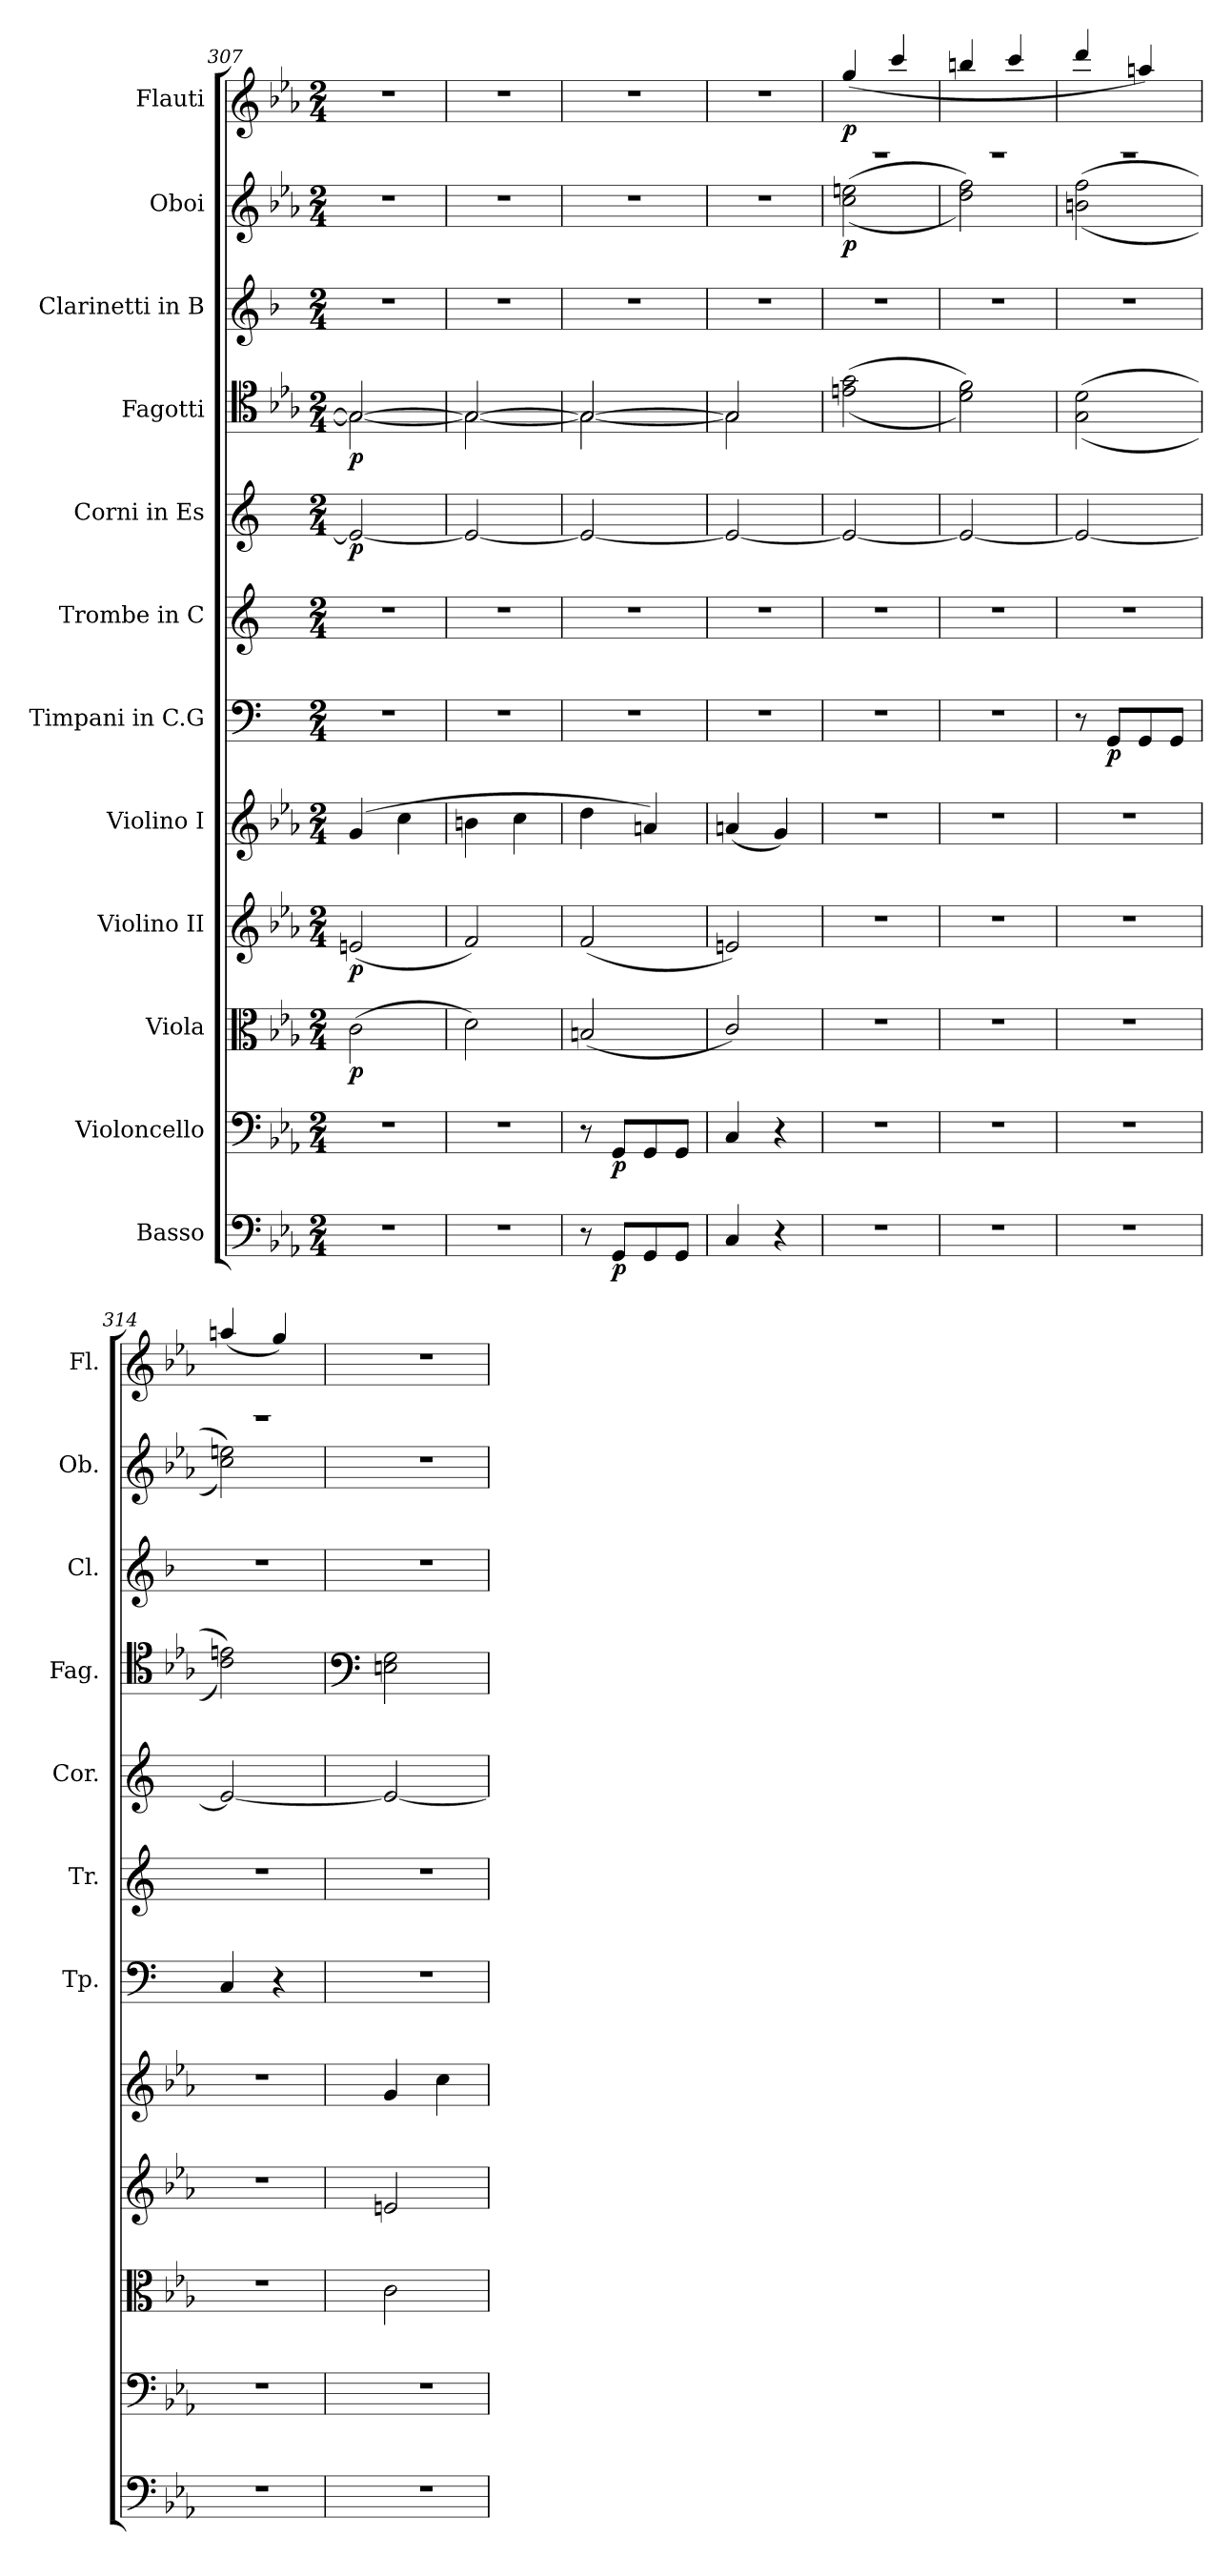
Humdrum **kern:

**kern	**dynam	**kern	**dynam	**kern	**dynam	**kern	**dynam	**kern	**dynam	**kern	**dynam	**kern	**kern	**dynam	**kern	**dynam	**kern	**kern	**dynam	**kern	**dynam
*part12	*part12	*part11	*part11	*part10	*part10	*part9	*part9	*part8	*part8	*part7	*part7	*part6	*part5	*part5	*part4	*part4	*part3	*part2	*part2	*part1	*part1
*staff12	*staff12	*staff11	*staff11	*staff10	*staff10	*staff9	*staff9	*staff8	*staff8	*staff7	*staff7	*staff6	*staff5	*staff5	*staff4	*staff4	*staff3	*staff2	*staff2	*staff1	*staff1
*I"Basso	*	*I"Violoncello	*	*I"Viola	*	*I"Violino II	*	*I"Violino I	*	*I"Timpani in C.G	*	*I"Trombe in C	*I"Corni in Es	*	*I"Fagotti	*	*I"Clarinetti in B	*I"Oboi	*	*I"Flauti	*
*	*	*	*	*	*	*	*	*	*	*I'Tp.	*	*I'Tr.	*I'Cor.	*	*I'Fag.	*	*I'Cl.	*I'Ob.	*	*I'Fl.	*
*clefF4	*	*clefF4	*	*clefC3	*	*clefG2	*	*clefG2	*	*clefF4	*	*clefG2	*clefG2	*	*clefC4	*	*clefG2	*clefG2	*	*clefG2	*
*ITrd7c12	*	*	*	*	*	*	*	*	*	*	*	*	*ITrd5c9	*	*	*	*ITrd1c2	*	*	*	*
*k[b-e-a-]	*	*k[b-e-a-]	*	*k[b-e-a-]	*	*k[b-e-a-]	*	*k[b-e-a-]	*	*k[]	*	*k[]	*k[b-e-a-]	*	*k[b-e-a-]	*	*k[b-e-a-]	*k[b-e-a-]	*	*k[b-e-a-]	*
*M2/4	*	*M2/4	*	*M2/4	*	*M2/4	*	*M2/4	*	*M2/4	*	*M2/4	*M2/4	*	*M2/4	*	*M2/4	*M2/4	*	*M2/4	*
=307	=307	=307	=307	=307	=307	=307	=307	=307	=307	=307	=307	=307	=307	=307	=307	=307	=307	=307	=307	=307	=307
*	*	*	*	*	*	*	*	*	*	*	*	*	*	*	*^	*	*	*	*	*	*
!	!	!	!	!	!LO:DY:b	!	!LO:DY:b	!	!LO:DY:b	!	!	!	!	!LO:DY:b	!	!	!LO:DY:b	!	!	!	!	!
2r	.	2r	.	(2c\	p	(2en/	p	(4g/	other-dynamics	2r	.	2r	2G/_	p	2G/_	2G\_	p	2r	2r	.	2r	.
.	.	.	.	.	.	.	.	4cc\	.	.	.	.	.	.	.	.	.	.	.	.	.	.
=308	=308	=308	=308	=308	=308	=308	=308	=308	=308	=308	=308	=308	=308	=308	=308	=308	=308	=308	=308	=308	=308	=308
2r	.	2r	.	2d\)	.	2f/)	.	4bn\	.	2r	.	2r	2G/_	.	2G/_	2G\_	.	2r	2r	.	2r	.
.	.	.	.	.	.	.	.	4cc\	.	.	.	.	.	.	.	.	.	.	.	.	.	.
=309	=309	=309	=309	=309	=309	=309	=309	=309	=309	=309	=309	=309	=309	=309	=309	=309	=309	=309	=309	=309	=309	=309
8r	.	8r	.	(2Bn/	.	(2f/	.	4dd\	.	2r	.	2r	2G/_	.	2G/_	2G\_	.	2r	2r	.	2r	.
!	!LO:DY:b	!	!LO:DY:b	!	!	!	!	!	!	!	!	!	!	!	!	!	!	!	!	!	!	!
8GGG/L	p	8GG/L	p	.	.	.	.	.	.	.	.	.	.	.	.	.	.	.	.	.	.	.
8GGG/	.	8GG/	.	.	.	.	.	4an/)	.	.	.	.	.	.	.	.	.	.	.	.	.	.
8GGG/J	.	8GG/J	.	.	.	.	.	.	.	.	.	.	.	.	.	.	.	.	.	.	.	.
=310	=310	=310	=310	=310	=310	=310	=310	=310	=310	=310	=310	=310	=310	=310	=310	=310	=310	=310	=310	=310	=310	=310
4CC/	.	4C/	.	2c/)	.	2en/)	.	(4an/	.	2r	.	2r	2G/_	.	2G/]	2G\]	.	2r	2r	.	2r	.
4r	.	4r	.	.	.	.	.	4g/)	.	.	.	.	.	.	.	.	.	.	.	.	.	.
*	*	*	*	*	*	*	*	*	*	*	*	*	*	*	*v	*v	*	*	*	*	*	*
=311	=311	=311	=311	=311	=311	=311	=311	=311	=311	=311	=311	=311	=311	=311	=311	=311	=311	=311	=311	=311	=311
*	*	*	*	*	*	*	*	*	*	*	*	*	*	*	*	*	*	*	*	*^	*
!	!	!	!	!	!	!	!	!	!	!	!	!	!	!	!	!	!	!	!LO:DY:b	!	!	!LO:DY:b
2r	.	2r	.	2r	.	2r	.	2r	.	2r	.	2r	2G/_	.	((2en\ 2g\	.	2r	((2cc\ 2een\	p	2rF	(4gg/	p
.	.	.	.	.	.	.	.	.	.	.	.	.	.	.	.	.	.	.	.	.	4ccc/	.
=312	=312	=312	=312	=312	=312	=312	=312	=312	=312	=312	=312	=312	=312	=312	=312	=312	=312	=312	=312	=312	=312	=312
2r	.	2r	.	2r	.	2r	.	2r	.	2r	.	2r	2G/_	.	2d\ 2f\))	.	2r	2dd\ 2ff\))	.	2rF	4bbn/	.
.	.	.	.	.	.	.	.	.	.	.	.	.	.	.	.	.	.	.	.	.	4ccc/	.
=313	=313	=313	=313	=313	=313	=313	=313	=313	=313	=313	=313	=313	=313	=313	=313	=313	=313	=313	=313	=313	=313	=313
2r	.	2r	.	2r	.	2r	.	2r	.	8r	.	2r	2G/_	.	((2G\ 2d\	.	2r	((2bn\ 2ff\	.	2rF	4ddd/	.
!	!	!	!	!	!	!	!	!	!	!	!LO:DY:b	!	!	!	!	!	!	!	!	!	!	!
.	.	.	.	.	.	.	.	.	.	8GG/L	p	.	.	.	.	.	.	.	.	.	.	.
.	.	.	.	.	.	.	.	.	.	8GG/	.	.	.	.	.	.	.	.	.	.	4aan/)	.
.	.	.	.	.	.	.	.	.	.	8GG/J	.	.	.	.	.	.	.	.	.	.	.	.
=314	=314	=314	=314	=314	=314	=314	=314	=314	=314	=314	=314	=314	=314	=314	=314	=314	=314	=314	=314	=314	=314	=314
2r	.	2r	.	2r	.	2r	.	2r	.	4C/	.	2r	2G/_	.	2c\ 2en\))	.	2r	2cc\ 2een\))	.	2rF	(4aan/	.
.	.	.	.	.	.	.	.	.	.	4r	.	.	.	.	.	.	.	.	.	.	4gg/)	.
*	*	*	*	*	*	*	*	*	*	*	*	*	*	*	*	*	*	*	*	*v	*v	*
=315	=315	=315	=315	=315	=315	=315	=315	=315	=315	=315	=315	=315	=315	=315	=315	=315	=315	=315	=315	=315	=315
*	*	*	*	*	*	*	*	*	*	*	*	*	*	*	*clefF4	*	*	*	*	*	*
2r	.	2r	.	2c\	.	2en/	.	4g/	.	2r	.	2r	2G/_	.	2En\ 2G\	.	2r	2r	.	2r	.
.	.	.	.	.	.	.	.	4cc\	.	.	.	.	.	.	.	.	.	.	.	.	.
=	=	=	=	=	=	=	=	=	=	=	=	=	=	=	=	=	=	=	=	=	=
*-	*-	*-	*-	*-	*-	*-	*-	*-	*-	*-	*-	*-	*-	*-	*-	*-	*-	*-	*-	*-	*-
